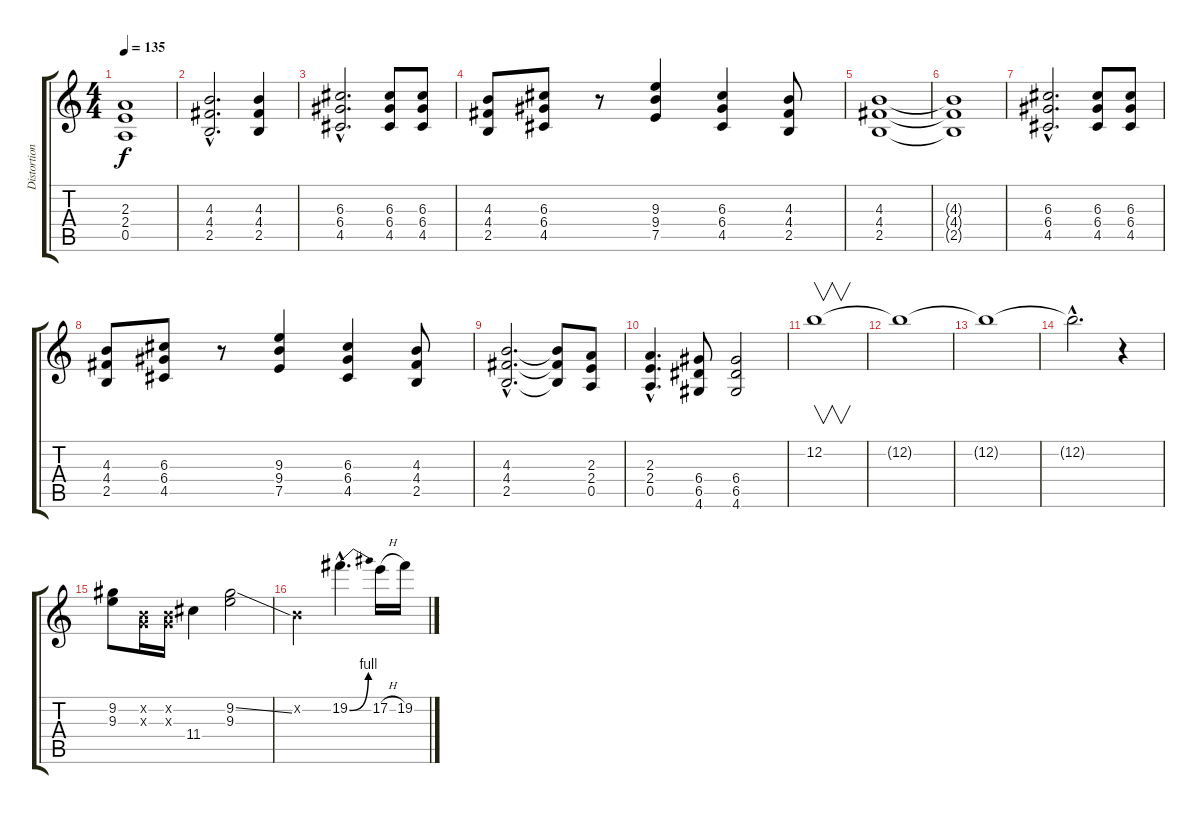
\track ("Distortion II (lead)" "Distortion") {instrument distortionguitar}
\staff {score tabs}
\tuning (E4 B3 G3 D3 A2 E2) {hide}
\ts (4 4)
\tempo 135
\clef g2
\ks c
(2.3 2.4 0.5).1{dy f} |
(4.3{hac} 4.4{hac} 2.5{hac}).2{d} (4.3 4.4 2.5).4 |
(6.3{hac} 6.4{hac} 4.5{hac}).2{d} (6.3 6.4 4.5).8 (6.3 6.4 4.5).8 |
(4.3 4.4 2.5).8 (6.3 6.4 4.5).8 r.8 (9.3 9.4 7.5).4 (6.3 6.4 4.5).4 (4.3 4.4 2.5).8 |
(4.3 4.4 2.5).1 |
(4.3{t} 4.4{t} 2.5{t}).1 |
(6.3{hac} 6.4{hac} 4.5{hac}).2{d} (6.3 6.4 4.5).8 (6.3 6.4 4.5).8 |
(4.3 4.4 2.5).8 (6.3 6.4 4.5).8 r.8 (9.3 9.4 7.5).4 (6.3 6.4 4.5).4 (4.3 4.4 2.5).8 |
(4.3{hac} 4.4{hac} 2.5{hac}).2{d} (4.3{t} 4.4{t} 2.5{t}).8 (2.3 2.4 0.5).8 |
(2.3{hac} 2.4{hac} 0.5{hac}).4{d} (6.4 6.5 4.6).8 (6.4 6.5 4.6).2 |
12.2.1{v volume 16 balance 8 instrument overdrivenguitar} |
12.2{t}.1 |
12.2{t}.1 |
12.2{hac t}.2{d} r.4 |
(9.2 9.3).8 (0.2{x} 0.3{x}).16 (0.2{x} 0.3{x}).16 11.4.4 (9.2{ss} 9.3).2 |
0.2{x}.2 19.2{be (bend 0 0 60 4) hac}.4{d} 17.2{h}.16 19.2.16
